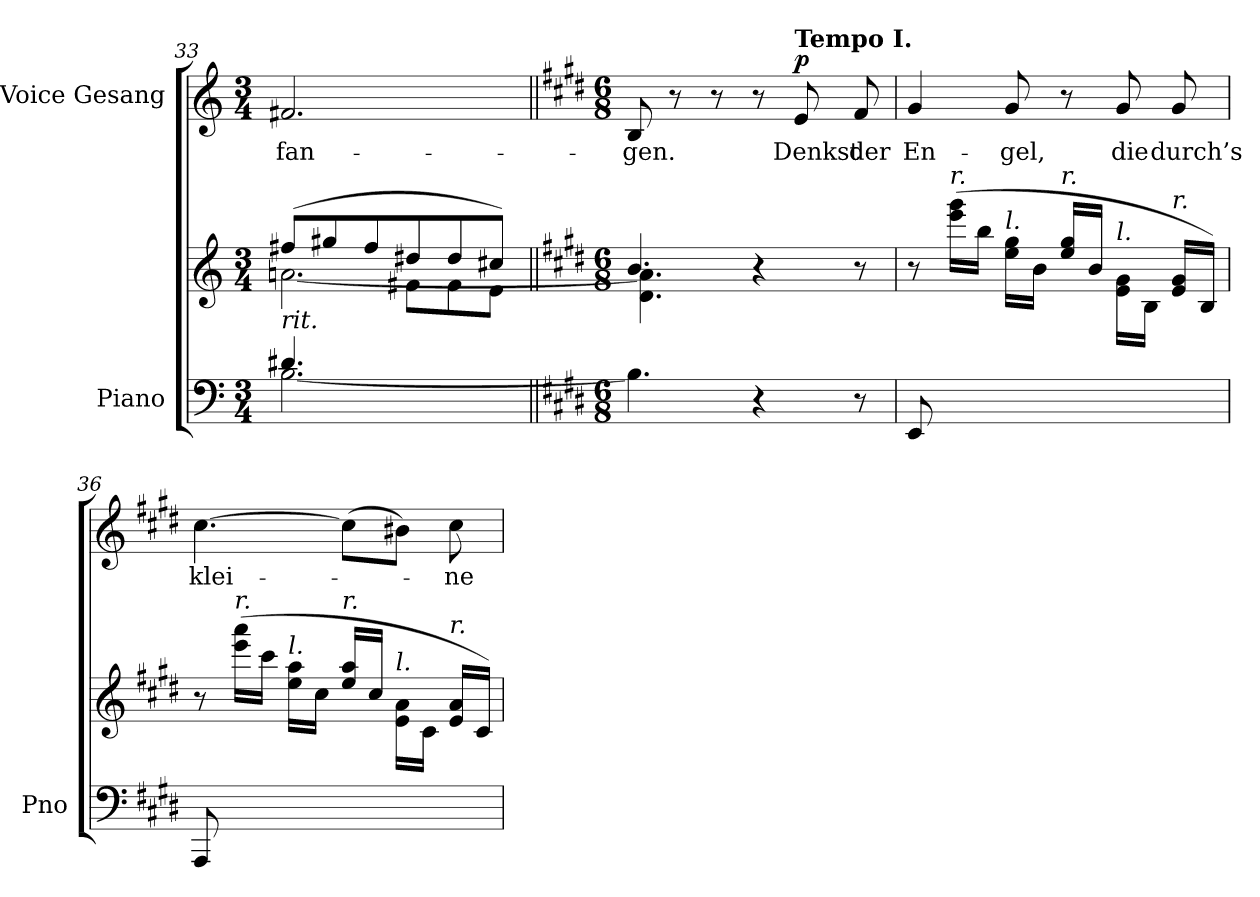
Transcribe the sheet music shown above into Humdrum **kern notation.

**kern	**kern	**dynam	**kern	**text	**dynam
*part2	*part2	*part2	*part1	*part1	*part1
*staff3	*staff2	*staff2/3	*staff1	*staff1	*staff1
*I"Piano	*	*	*I"Voice Gesang	*	*
*I'Pno	*	*	*	*	*
*clefF4	*clefG2	*	*clefG2	*	*
*k[]	*k[]	*	*k[]	*	*
*M3/4	*M3/4	*	*M3/4	*	*
*MM66	*MM66	*	*MM66	*	*
=33	=33	=33	=33	=33	=33
*^	*^	*	*	*	*
*	*	*	*^	*	*	*	*
!	!	!	!	!	!	!LO:TX:a:i:t=rit.	!	!
!	!	!LO:TX:b:i:t=rit.	!	!	!	!	!	!
!	!	!	!	!	!	!	!LO:LY:b	!
*	*	*	*	*	*	*^	*	*
4.d#X/	[2.B\	(>8ff#X/L	[2.an\	4.ryy	.	2.f#X/	2ryy	-fan-	.
.	.	8gg#X/	.	.	.	.	.	.	.
.	.	8ff#/	.	.	.	.	.	.	.
4.ryy	.	8dd#X/	.	8f#X\L	.	.	.	.	.
*	*	*	*	*	*	*MM60	*	*	*
.	.	8dd#/	.	8f#\	.	.	4ryy	.	.
.	.	8cc#X/J)	.	8e\J	.	.	.	.	.
*v	*v	*	*	*	*	*v	*v	*	*
*	*v	*v	*v	*	*	*	*
!!LO:LB:g=z
=34||	=34||	=34||	=34||	=34||	=34||
*k[f#c#g#d#]	*k[f#c#g#d#]	*	*k[f#c#g#d#]	*	*
*M6/8	*M6/8	*	*M6/8	*	*
*	*^	*	*^	*	*
*	*	*^	*	*	*	*	*
!	!	!	!	!	!	!	!LO:LY:b	!
*	*	*v	*v	*	*	*	*	*
*	*	*	*	*v	*v	*	*
4.B\]	4.b/	4.d#\ 4.a\]	.	8B/	-gen.	.
.	.	.	.	8r	.	.
.	.	.	.	8r	.	.
4r	4r	4.ryy	.	8r	.	.
*	*	*	*	*MM70	*	*
!	!	!	!	!LO:TX:a:B:t=Tempo I.	!	!
!	!	!	!	!	!LO:LY:b	!LO:DY:a
.	.	.	.	8e/	Denkst	p
!	!	!	!	!	!LO:LY:b	!
8r	8r	.	.	8f#/	der	.
*	*v	*v	*	*	*	*
=35	=35	=35	=35	=35	=35
!	!	!LO:DY:b	!	!LO:LY:b	!
!	!	!LO:DY:n=1:b	!	!	!
8EE/	8r	pp other-dynamics	4g#/	En-	.
!	!LO:TX:a:i:t=r.	!	!	!	!
8ryy	(>16eee\ 16ggg#\LL	.	.	.	.
.	16bb\JJ	.	.	.	.
!	!LO:TX:a:i:t=l.	!	!	!	!
!	!	!	!	!LO:LY:b	!
8ryy	16ee\ 16gg#\LL	.	8g#/	-gel,	.
.	16b\JJ	.	.	.	.
!	!LO:TX:a:i:t=r.	!	!	!	!
4ryy	16ee/ 16gg#/LL	.	8r	.	.
.	16b/JJ	.	.	.	.
!	!LO:TX:a:i:t=l.	!	!	!	!
!	!	!	!	!LO:LY:b	!
.	16e\ 16g#\LL	.	8g#/	die	.
.	16B\JJ	.	.	.	.
!	!LO:TX:a:i:t=r.	!	!	!	!
!	!	!	!	!LO:LY:b	!
8ryy	16e/ 16g#/LL	.	8g#/	durch’s	.
.	16B/JJ)	.	.	.	.
=36	=36	=36	=36	=36	=36
!	!	!	!	!LO:LY:b	!
8AAA/	8r	.	[4.cc#\	klei-	.
!	!LO:TX:a:i:t=r.	!	!	!	!
8ryy	(>16eee\ 16aaa\LL	.	.	.	.
.	16ccc#\JJ	.	.	.	.
!	!LO:TX:a:i:t=l.	!	!	!	!
8ryy	16ee\ 16aa\LL	.	.	.	.
.	16cc#\JJ	.	.	.	.
!	!LO:TX:a:i:t=r.	!	!	!	!
4ryy	16ee/ 16aa/LL	.	(>8cc#\L]	.	.
.	16cc#/JJ	.	.	.	.
!	!LO:TX:a:i:t=l.	!	!	!	!
.	16e\ 16a\LL	.	8b#X\J)	.	.
.	16c#\JJ	.	.	.	.
!	!LO:TX:a:i:t=r.	!	!	!	!
!	!	!	!	!LO:LY:b	!
8ryy	16e/ 16a/LL	.	8cc#\	-ne	.
.	16c#/JJ)	.	.	.	.
=	=	=	=	=	=
*-	*-	*-	*-	*-	*-
